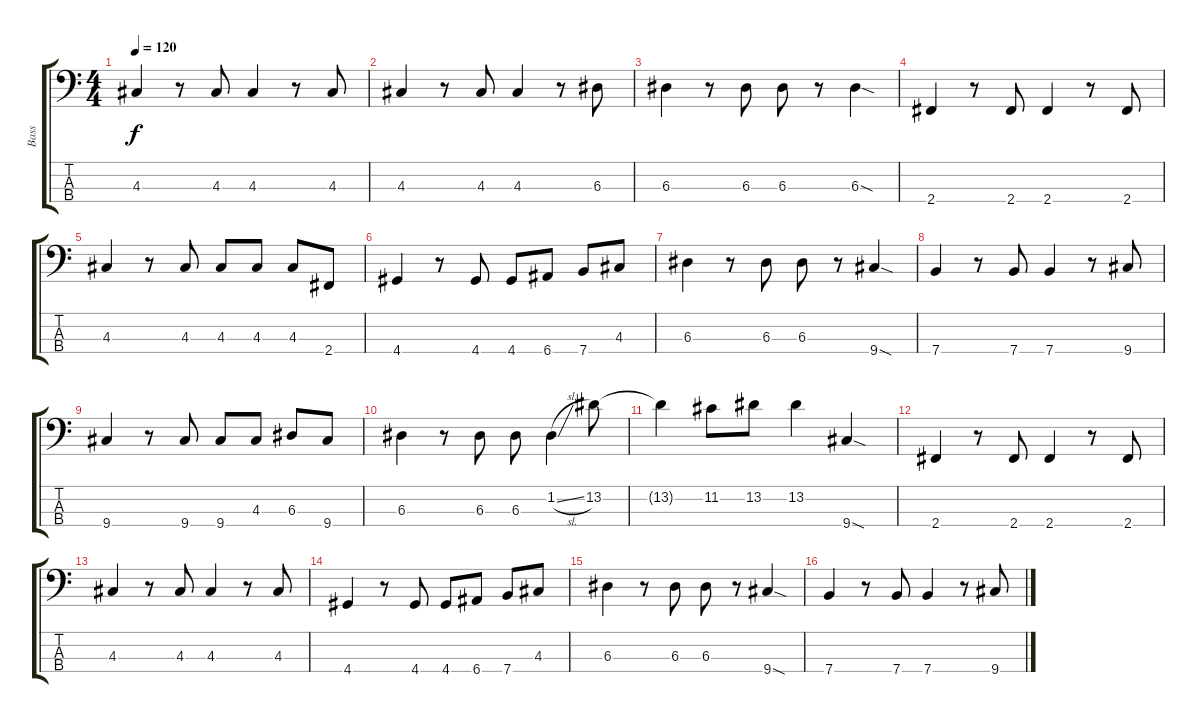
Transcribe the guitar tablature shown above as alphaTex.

\track ("Bass" "Bass") {instrument electricbassfinger}
\staff {score tabs}
\tuning (G2 D2 A1 E1) {hide}
\ts (4 4)
\tempo 120
\clef f4
\ks c
4.3.4{dy f} r.8 4.3.8 4.3.4 r.8 4.3.8 |
4.3.4 r.8 4.3.8 4.3.4 r.8 6.3.8 |
6.3.4 r.8 6.3.8 6.3.8 r.8 6.3{sod}.4 |
2.4.4 r.8 2.4.8 2.4.4 r.8 2.4.8 |
4.3.4 r.8 4.3.8 4.3.8 4.3.8 4.3.8 2.4.8 |
4.4.4 r.8 4.4.8 4.4.8 6.4.8 7.4.8 4.3.8 |
6.3.4 r.8 6.3.8 6.3.8 r.8 9.4{sod}.4 |
7.4.4 r.8 7.4.8 7.4.4 r.8 9.4.8 |
9.4.4 r.8 9.4.8 9.4.8 4.3.8 6.3.8 9.4.8 |
6.3.4 r.8 6.3.8 6.3.8 1.2{sl}.4 13.2.8 |
13.2{t}.4 11.2.8 13.2.8 13.2.4 9.4{sod}.4 |
2.4.4 r.8 2.4.8 2.4.4 r.8 2.4.8 |
4.3.4 r.8 4.3.8 4.3.4 r.8 4.3.8 |
4.4.4 r.8 4.4.8 4.4.8 6.4.8 7.4.8 4.3.8 |
6.3.4 r.8 6.3.8 6.3.8 r.8 9.4{sod}.4 |
7.4.4 r.8 7.4.8 7.4.4 r.8 9.4.8
